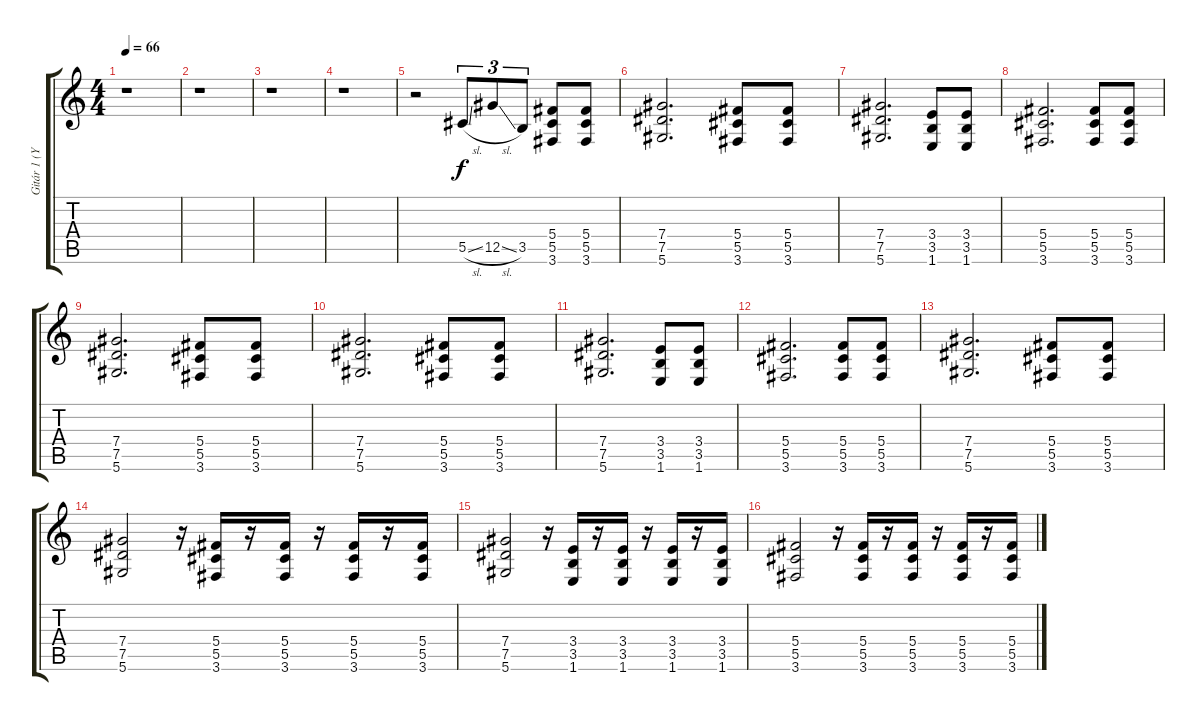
\track ("Gitár 1 (Yngwie Malmsteen)" "Gitár 1 (Y") {instrument distortionguitar}
\staff {score tabs}
\tuning (Eb4 Bb3 Gb3 Db3 Ab2 Eb2) {hide}
\ts (4 4)
\tempo 66
\clef g2
\ks c
r.1{dy mp} |
r.1 |
r.1 |
r.1 |
r.2 5.5{sl}.8{tu (3 2) dy f} 12.5{sl}.8{tu (3 2)} 3.5.8{tu (3 2)} (5.4 5.5 3.6).8 (5.4 5.5 3.6).8 |
(7.4 7.5 5.6).2{d} (5.4 5.5 3.6).8 (5.4 5.5 3.6).8 |
(7.4 7.5 5.6).2{d} (3.4 3.5 1.6).8 (3.4 3.5 1.6).8 |
(5.4 5.5 3.6).2{d} (5.4 5.5 3.6).8 (5.4 5.5 3.6).8 |
(7.4 7.5 5.6).2{d} (5.4 5.5 3.6).8 (5.4 5.5 3.6).8 |
(7.4 7.5 5.6).2{d} (5.4 5.5 3.6).8 (5.4 5.5 3.6).8 |
(7.4 7.5 5.6).2{d} (3.4 3.5 1.6).8 (3.4 3.5 1.6).8 |
(5.4 5.5 3.6).2{d} (5.4 5.5 3.6).8 (5.4 5.5 3.6).8 |
(7.4 7.5 5.6).2{d} (5.4 5.5 3.6).8 (5.4 5.5 3.6).8 |
(7.4 7.5 5.6).2 r.16 (5.4 5.5 3.6).16 r.16 (5.4 5.5 3.6).16 r.16 (5.4 5.5 3.6).16 r.16 (5.4 5.5 3.6).16 |
(7.4 7.5 5.6).2 r.16 (3.4 3.5 1.6).16 r.16 (3.4 3.5 1.6).16 r.16 (3.4 3.5 1.6).16 r.16 (3.4 3.5 1.6).16 |
(5.4 5.5 3.6).2 r.16 (5.4 5.5 3.6).16 r.16 (5.4 5.5 3.6).16 r.16 (5.4 5.5 3.6).16 r.16 (5.4 5.5 3.6).16
